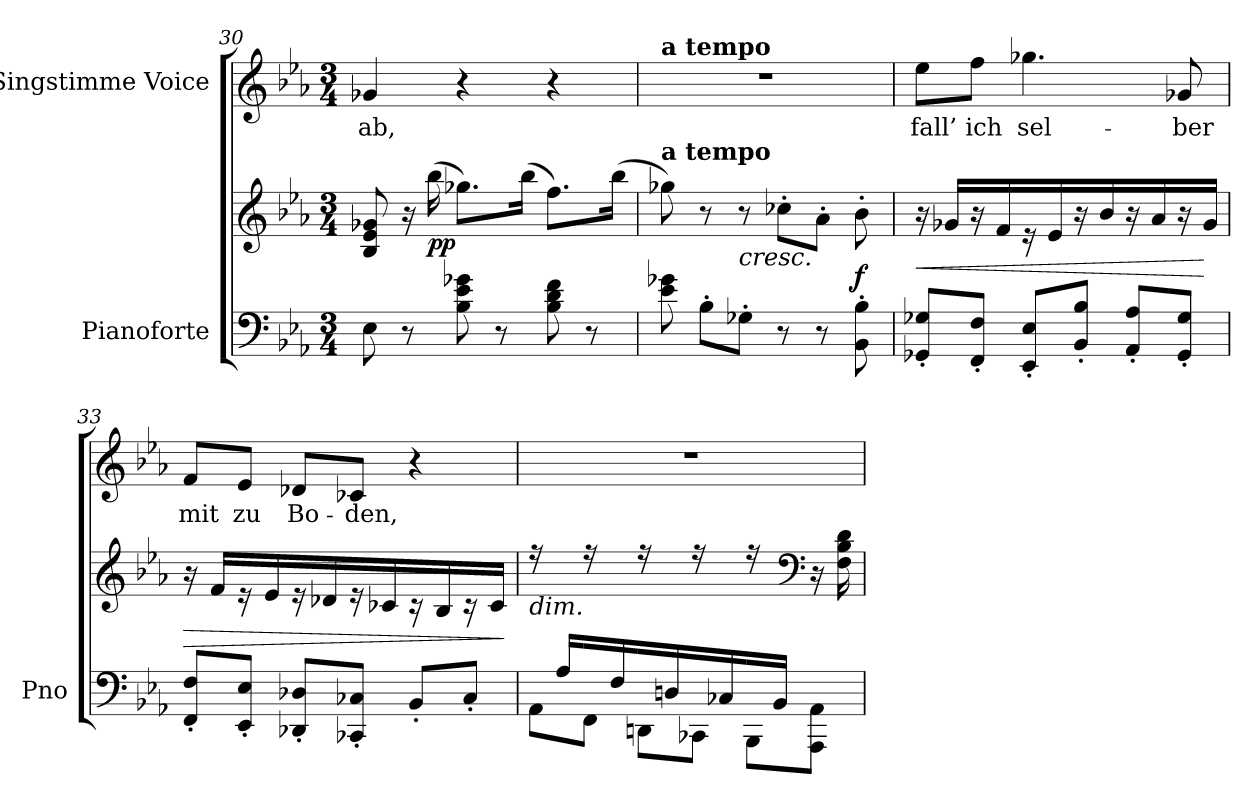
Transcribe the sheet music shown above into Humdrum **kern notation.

**kern	**kern	**dynam	**kern	**text
*part2	*part2	*part2	*part1	*part1
*staff3	*staff2	*staff2/3	*staff1	*staff1
*I"Pianoforte	*	*	*I"Singstimme Voice	*
*I'Pno	*	*	*	*
*clefF4	*clefG2	*	*clefG2	*
*k[b-e-a-]	*k[b-e-a-]	*	*k[b-e-a-]	*
*M3/4	*M3/4	*	*M3/4	*
=30	=30	=30	=30	=30
!	!	!	!	!LO:LY:b
8E-\	8B-/ 8e-/ 8g-X/	.	4g-X/	ab,
8r	16r	.	.	.
!	!	!LO:DY:b	!	!
.	(>16bb-\	pp	.	.
8B-\ 8e-\ 8g-X\	8.gg-X\L)	.	4r	.
8r	.	.	.	.
.	(>16bb-\Jk	.	.	.
8B-\ 8d\ 8f\	8.ff\L)	.	4r	.
8r	.	.	.	.
.	(>16bb-\Jk	.	.	.
!!LO:PB:g=z
=31	=31	=31	=31	=31
!	!	!	!LO:TX:a:B:t=a tempo	!
!	!LO:TX:a:B:t=a tempo	!	!	!
8e-\ 8g-X\	8gg-X\)	.	2.r	.
8B-'\L	8r	.	.	.
!	!LO:TX:b:i:t=cresc.	!	!	!
8G-X'\J	8r	.	.	.
8r	8cc-X'\L	.	.	.
8r	8a-'\J	.	.	.
!	!	!LO:DY:a=2	!	!
8BB-\' 8B-\'	8b-'\	f	.	.
=32	=32	=32	=32	=32
!	!	!LO:HP:b	!	!LO:LY:b
8GG-X/' 8G-X/'L	16r	<	8ee-\L	fall’
.	16g-X/LL	.	.	.
!	!	!	!	!LO:LY:b
8FF/' 8F/'J	16r	.	8ff\J	ich
.	16f/	.	.	.
!	!	!	!	!LO:LY:b
8EE-/' 8E-/'L	16r	.	4.gg-X\	sel-
.	16e-/	.	.	.
8BB-/' 8B-/'J	16r	.	.	.
.	16b-/	.	.	.
8AA-/' 8A-/'L	16r	.	.	.
.	16a-/	.	.	.
!	!	!	!	!LO:LY:b
8GG-/' 8G-/'J	16r	.	8g-X/	-ber
.	16g-/JJ	[	.	.
=33	=33	=33	=33	=33
!	!	!LO:HP:b	!	!LO:LY:b
8FF/' 8F/'L	16r	>	8f/L	mit
.	16f/LL	.	.	.
!	!	!	!	!LO:LY:b
8EE-/' 8E-/'J	16r	.	8e-/J	zu
.	16e-/	.	.	.
!	!	!	!	!LO:LY:b
8DD-X/' 8D-X/'L	16r	.	8d-X/L	Bo-
.	16d-X/	.	.	.
!	!	!	!	!LO:LY:b
8CC-X/' 8C-X/'J	16r	.	8c-X/J	-den,
.	16c-X/	.	.	.
8BB-'/L	16r	.	4r	.
.	16B-/	.	.	.
8C-'/J	16r	.	.	.
.	16c-/JJ	.	.	.
.	.	]	.	.
!!LO:LB:g=z
=34	=34	=34	=34	=34
*^	*	*	*	*
!	!	!LO:TX:b:i:t=dim.	!	!	!
16ryy	8AA-\L	16rff	.	2.r	.
16A-/LL	.	16ryy	.	.	.
16ryy	8FF\J	16rff	.	.	.
16F/	.	16ryy	.	.	.
16ryy	8DDn\L	16rff	.	.	.
16Dn/	.	16ryy	.	.	.
16ryy	8CC-X\J	16rff	.	.	.
16C-X/	.	16ryy	.	.	.
16ryy	8BBB-\L	16rff	.	.	.
16BB-/JJ	.	16ryy	.	.	.
*	*	*clefF4	*	*	*
8ryy	8AAA-\ 8AA-\J	16r	.	.	.
.	.	16F\ 16B-\ 16d\	.	.	.
*v	*v	*	*	*	*
=	=	=	=	=
*-	*-	*-	*-	*-
